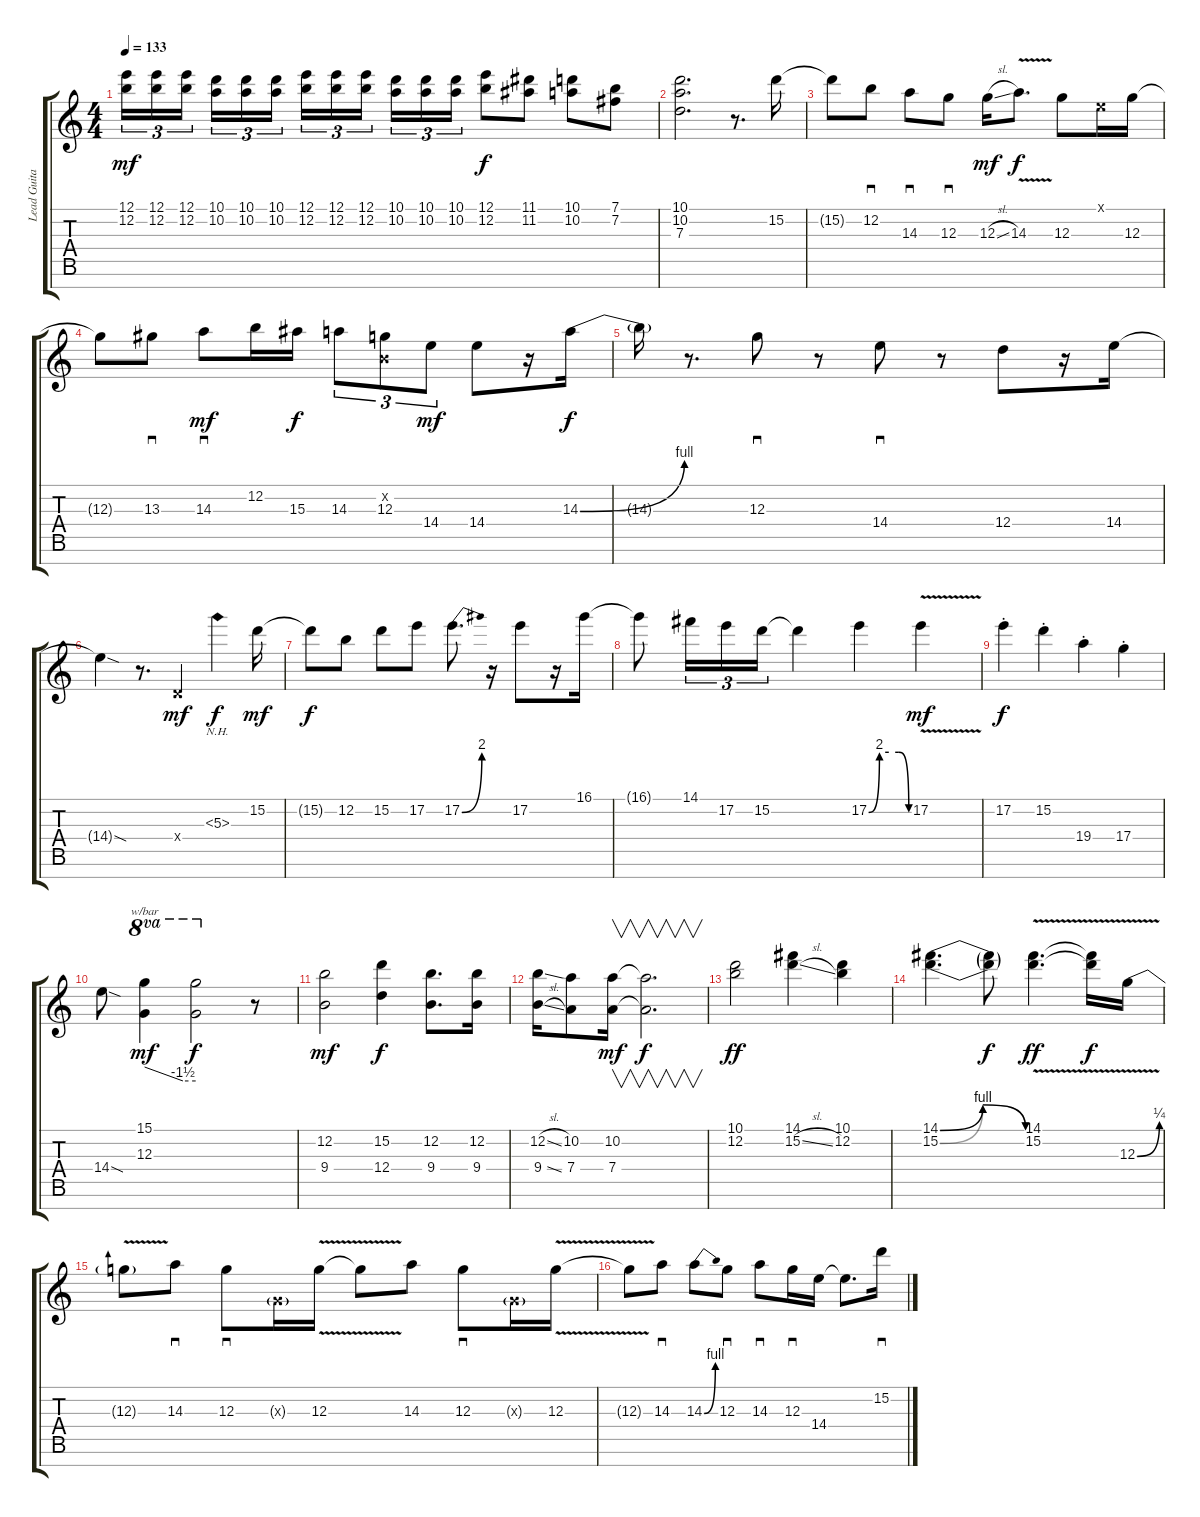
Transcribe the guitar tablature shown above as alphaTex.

\track ("Lead Guitar" "Lead Guita") {instrument distortionguitar}
\staff {score tabs}
\tuning (E4 B3 G3 D3 A2 E2 B1) {hide}
\ts (4 4)
\tempo 133
\clef g2
\ks c
(12.1 12.2).16{tu (3 2) dy mf} (12.1 12.2).16{tu (3 2)} (12.1 12.2).16{tu (3 2) beam splitsecondary} (10.1 10.2).16{tu (3 2)} (10.1 10.2).16{tu (3 2)} (10.1 10.2).16{tu (3 2)} (12.1 12.2).16{tu (3 2)} (12.1 12.2).16{tu (3 2)} (12.1 12.2).16{tu (3 2) beam splitsecondary} (10.1 10.2).16{tu (3 2)} (10.1 10.2).16{tu (3 2)} (10.1 10.2).16{tu (3 2)} (12.1 12.2).8{dy f} (11.1 11.2).8 (10.1 10.2).8 (7.1 7.2).8 |
(10.1 10.2 7.3).2{d} r.8{d} 15.2.16 |
15.2{t}.8 12.2.8{sd} 14.3.8{sd} 12.3.8{sd} 12.3{sl}.16{dy mf} 14.3{v}.8{d dy f} 12.3.8 0.1{x}.16 12.3.16 |
12.3{t}.8 13.3.8{sd} 14.3.8{sd dy mf} 12.2.16 15.3.16{dy f} 14.3.8{tu (3 2)} (0.2{x} 12.3).8{tu (3 2)} 14.4.8{tu (3 2) dy mf} 14.4.8 r.16 14.3{be (bend 0 0 60 4)}.16{dy f} |
14.3{t}.16 r.8{d} 12.3.8{sd} r.8 14.4.8{sd} r.8 12.4.8 r.16 14.4.16 |
14.4{sod t}.4 r.8{d} 0.4{x}.4{dy mf} 5.3{nh}.4{dy f} 15.2.16{dy mf} |
15.2{t}.8{dy f} 12.2.8 15.2.8 17.2.8 17.2{be (bend 0 0 60 8)}.8{d} r.16 17.2.8 r.16 16.1.16 |
16.1{t}.8 14.1.16{tu (3 2)} 17.2.16{tu (3 2)} 15.2.16{tu (3 2)} 15.2{t}.4 17.2{be (custom 0 0 16 8 30 8 45 8 60 0)}.4 17.2{v}.4{dy mf} |
17.2{st}.4{dy f} 15.2{st}.4 19.4{st}.4 17.4{st}.4 |
14.4{sod}.8 (15.1 12.3).4{tbe (custom default 0 0 45 -6 60 -6) ot 8va dy mf} (15.1{t} 12.3{t}).2{ot 8va dy f} r.8 |
(12.2 9.4).2{dy mf} (15.2 12.4).4{dy f} (12.2 9.4).8{d} (12.2 9.4).16 |
(12.2{sl} 9.4{sl}).16 (10.2 7.4).8 (10.2 7.4).16{v dy mf} (10.2{t} 7.4{t}).2{v d dy f} |
(10.1 12.2).2{dy ff} (14.1 15.2{sl}).4 (10.1 12.2).4 |
(14.1{be (bendrelease 0 0 15 4 45 4 60 0)} 15.2{be (bendrelease 0 0 15 4 45 4 60 0)}).4{d} (14.1{t} 15.2{t}).8{dy f} (14.1{v} 15.2{v}).4{d dy ff} (14.1{t} 15.2{t}).16{dy f} 12.3{be (bend 0 0 60 1) v}.16 |
12.3{v t}.8 14.3.8{sd} 12.3.8{sd} 0.3{g x}.16 12.3{v}.16 12.3{v t}.8 14.3.8 12.3.8{sd} 0.3{g x}.16 12.3{v}.16 |
12.3{v t}.8 14.3.8{sd} 14.3{be (bend 0 0 60 4)}.8 12.3.8{sd} 14.3.8{sd} 12.3.16{sd} 14.4.16 14.4{t}.8{d} 15.2.16{sd}
